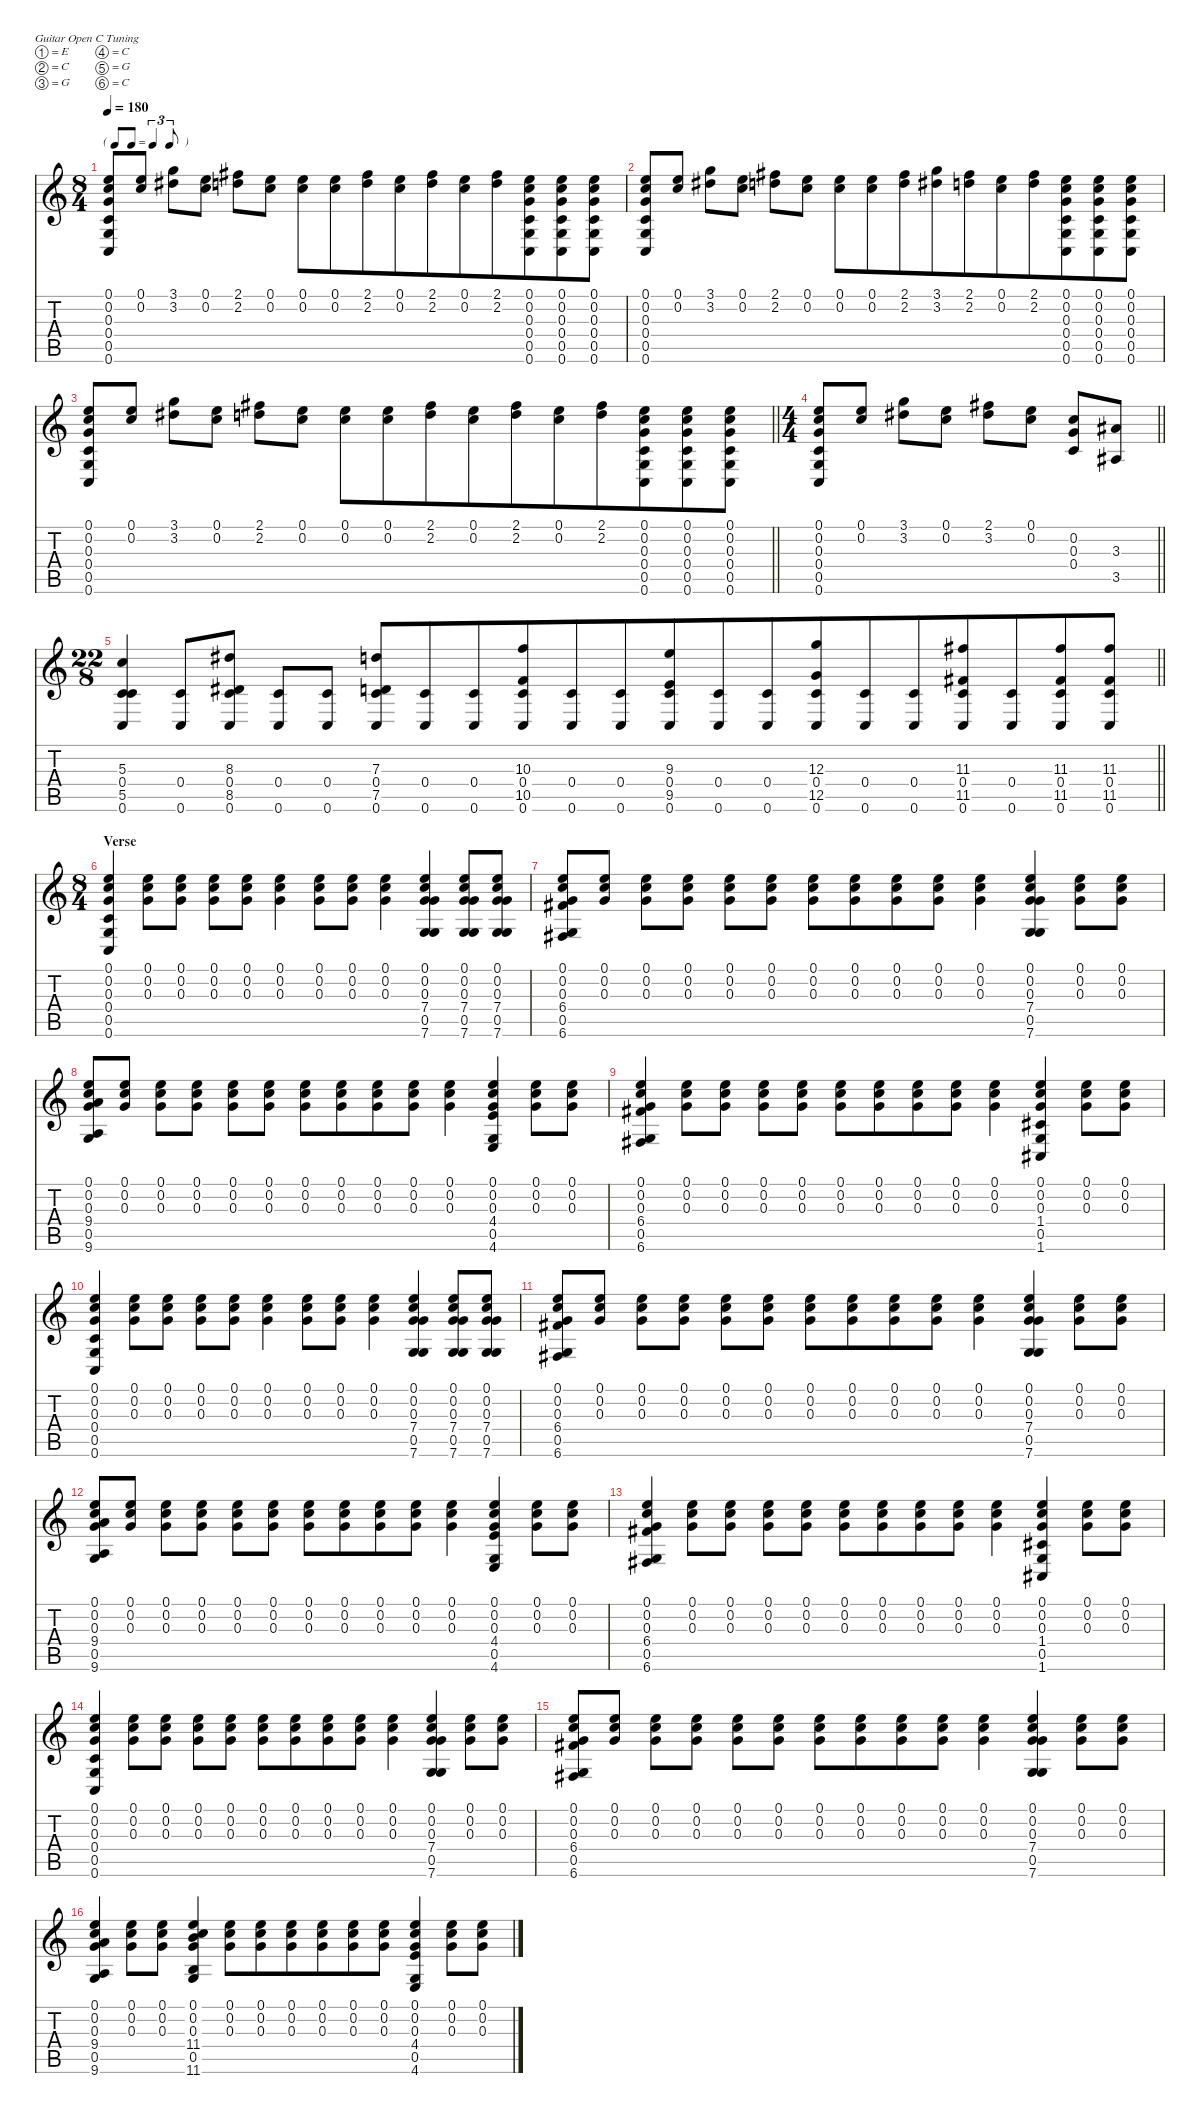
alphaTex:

\defaultSystemsLayout 4
\hideDynamics
\bracketExtendMode nobrackets
\singleTrackTrackNamePolicy hidden
\multiTrackTrackNamePolicy hidden
\firstSystemTrackNameMode fullname
\firstSystemTrackNameOrientation horizontal
\otherSystemsTrackNameOrientation horizontal
\track ("Guitar" "s.guit.") {instrument acousticguitarsteel}
\staff {score tabs}
\tuning (E4 C4 G3 C3 G2 C2)
\ts (8 4)
\beaming (8 2 2 2 10)
\tf triplet8th
\tempo 180
\clef g2
\ks c
(0.1 0.2 0.3 0.4 0.5 0.6).8{dy f beam Up} (0.1 0.2).8{beam Up} (3.1 3.2{acc #}).8{beam Down} (0.1 0.2).8{beam Down} (2.1{acc #} 2.2).8{beam Down} (0.1 0.2).8{beam Down} (0.1 0.2).8{beam Down} (0.1 0.2).8{beam Down} (2.1{acc #} 2.2).8{beam Down} (0.1 0.2).8{beam Down} (2.1{acc #} 2.2).8{beam Down} (0.1 0.2).8{beam Down} (2.1{acc #} 2.2).8{beam Down} (0.1 0.2 0.3 0.4 0.5 0.6).8{beam Down} (0.1 0.2 0.3 0.4 0.5 0.6).8{beam Down} (0.1 0.2 0.3 0.4 0.5 0.6).8{beam Down} |
(0.1 0.2 0.3 0.4 0.5 0.6).8{beam Up} (0.1 0.2).8{beam Up} (3.1 3.2{acc #}).8{beam Down} (0.1 0.2).8{beam Down} (2.1{acc #} 2.2).8{beam Down} (0.1 0.2).8{beam Down} (0.1 0.2).8{beam Down} (0.1 0.2).8{beam Down} (2.1{acc #} 2.2).8{beam Down} (3.1 3.2{acc #}).8{beam Down} (2.1{acc #} 2.2).8{beam Down} (0.1 0.2).8{beam Down} (2.1{acc #} 2.2).8{beam Down} (0.1 0.2 0.3 0.4 0.5 0.6).8{beam Down} (0.1 0.2 0.3 0.4 0.5 0.6).8{beam Down} (0.1 0.2 0.3 0.4 0.5 0.6).8{beam Down} |
\barLineRight lightlight
(0.1 0.2 0.3 0.4 0.5 0.6).8{beam Up} (0.1 0.2).8{beam Up} (3.1 3.2{acc #}).8{beam Down} (0.1 0.2).8{beam Down} (2.1{acc #} 2.2).8{beam Down} (0.1 0.2).8{beam Down} (0.1 0.2).8{beam Down} (0.1 0.2).8{beam Down} (2.1{acc #} 2.2).8{beam Down} (0.1 0.2).8{beam Down} (2.1{acc #} 2.2).8{beam Down} (0.1 0.2).8{beam Down} (2.1{acc #} 2.2).8{beam Down} (0.1 0.2 0.3 0.4 0.5 0.6).8{beam Down} (0.1 0.2 0.3 0.4 0.5 0.6).8{beam Down} (0.1 0.2 0.3 0.4 0.5 0.6).8{beam Down} |
\ts (4 4)
\beaming (8 2 2 2 2)
\barLineRight lightlight
(0.1 0.2 0.3 0.4 0.5 0.6).8{beam Up} (0.1 0.2).8{beam Up} (3.1 3.2{acc #}).8{beam Down} (0.1 0.2).8{beam Down} (2.1{acc #} 3.2{acc #}).8{beam Down} (0.1 0.2).8{beam Down} (0.2 0.3 0.4).8{beam Up} (3.3{acc #} 3.5{acc #}).8{beam Up} |
\ts (22 8)
\beaming (8 2 2 2 16)
\barLineRight lightlight
(5.3 0.4 5.5 0.6).4{beam Up} (0.4 0.6).8{beam Up} (8.3{acc #} 0.4 8.5{acc #} 0.6).8{beam Up} (0.4 0.6).8{beam Up} (0.4 0.6).8{beam Up} (7.3 0.4 7.5 0.6).8{beam Up} (0.4 0.6).8{beam Up} (0.4 0.6).8{beam Up} (10.3 0.4 10.5 0.6).8{beam Up} (0.4 0.6).8{beam Up} (0.4 0.6).8{beam Up} (9.3 0.4 9.5 0.6).8{beam Up} (0.4 0.6).8{beam Up} (0.4 0.6).8{beam Up} (12.3 0.4 12.5 0.6).8{beam Up} (0.4 0.6).8{beam Up} (0.4 0.6).8{beam Up} (11.3{acc #} 0.4 11.5{acc #} 0.6).8{beam Up} (0.4 0.6).8{beam Up} (11.3{acc #} 0.4 11.5{acc #} 0.6).8{beam Up} (11.3{acc #} 0.4 11.5{acc #} 0.6).8{beam Up} |
\ts (8 4)
\beaming (8 2 2 2 10)
\section ("" "Verse")
(0.1 0.2 0.3 0.4 0.5 0.6).4{beam Up} (0.1 0.2 0.3).8{beam Down} (0.1 0.2 0.3).8{beam Down} (0.1 0.2 0.3).8{beam Down} (0.1 0.2 0.3).8{beam Down} (0.1 0.2 0.3).4{beam Down} (0.1 0.2 0.3).8{beam Down} (0.1 0.2 0.3).8{beam Down} (0.1 0.2 0.3).4{beam Down} (0.1 0.2 0.3 7.4 0.5 7.6).4{beam Up} (0.1 0.2 0.3 7.4 0.5 7.6).8{beam Up} (0.1 0.2 0.3 7.4 0.5 7.6).8{beam Up} |
(0.1 0.2 0.3 6.4{acc #} 0.5 6.6{acc #}).8{beam Up} (0.1 0.2 0.3).8{beam Up} (0.1 0.2 0.3).8{beam Down} (0.1 0.2 0.3).8{beam Down} (0.1 0.2 0.3).8{beam Down} (0.1 0.2 0.3).8{beam Down} (0.1 0.2 0.3).8{beam Down} (0.1 0.2 0.3).8{beam Down} (0.1 0.2 0.3).8{beam Down} (0.1 0.2 0.3).8{beam Down} (0.1 0.2 0.3).4{beam Down} (0.1 0.2 0.3 7.4 0.5 7.6).4{beam Up} (0.1 0.2 0.3).8{beam Down} (0.1 0.2 0.3).8{beam Down} |
(0.1 0.2 0.3 9.4 0.5 9.6).8{beam Up} (0.1 0.2 0.3).8{beam Up} (0.1 0.2 0.3).8{beam Down} (0.1 0.2 0.3).8{beam Down} (0.1 0.2 0.3).8{beam Down} (0.1 0.2 0.3).8{beam Down} (0.1 0.2 0.3).8{beam Down} (0.1 0.2 0.3).8{beam Down} (0.1 0.2 0.3).8{beam Down} (0.1 0.2 0.3).8{beam Down} (0.1 0.2 0.3).4{beam Down} (0.1 0.2 0.3 4.4 0.5 4.6).4{beam Up} (0.1 0.2 0.3).8{beam Down} (0.1 0.2 0.3).8{beam Down} |
(0.1 0.2 0.3 6.4{acc #} 0.5 6.6{acc #}).4{beam Up} (0.1 0.2 0.3).8{beam Down} (0.1 0.2 0.3).8{beam Down} (0.1 0.2 0.3).8{beam Down} (0.1 0.2 0.3).8{beam Down} (0.1 0.2 0.3).8{beam Down} (0.1 0.2 0.3).8{beam Down} (0.1 0.2 0.3).8{beam Down} (0.1 0.2 0.3).8{beam Down} (0.1 0.2 0.3).4{beam Down} (0.1 0.2 0.3 1.4{acc #} 0.5 1.6{acc #}).4{beam Up} (0.1 0.2 0.3).8{beam Down} (0.1 0.2 0.3).8{beam Down} |
(0.1 0.2 0.3 0.4 0.5 0.6).4{beam Up} (0.1 0.2 0.3).8{beam Down} (0.1 0.2 0.3).8{beam Down} (0.1 0.2 0.3).8{beam Down} (0.1 0.2 0.3).8{beam Down} (0.1 0.2 0.3).4{beam Down} (0.1 0.2 0.3).8{beam Down} (0.1 0.2 0.3).8{beam Down} (0.1 0.2 0.3).4{beam Down} (0.1 0.2 0.3 7.4 0.5 7.6).4{beam Up} (0.1 0.2 0.3 7.4 0.5 7.6).8{beam Up} (0.1 0.2 0.3 7.4 0.5 7.6).8{beam Up} |
(0.1 0.2 0.3 6.4{acc #} 0.5 6.6{acc #}).8{beam Up} (0.1 0.2 0.3).8{beam Up} (0.1 0.2 0.3).8{beam Down} (0.1 0.2 0.3).8{beam Down} (0.1 0.2 0.3).8{beam Down} (0.1 0.2 0.3).8{beam Down} (0.1 0.2 0.3).8{beam Down} (0.1 0.2 0.3).8{beam Down} (0.1 0.2 0.3).8{beam Down} (0.1 0.2 0.3).8{beam Down} (0.1 0.2 0.3).4{beam Down} (0.1 0.2 0.3 7.4 0.5 7.6).4{beam Up} (0.1 0.2 0.3).8{beam Down} (0.1 0.2 0.3).8{beam Down} |
(0.1 0.2 0.3 9.4 0.5 9.6).8{beam Up} (0.1 0.2 0.3).8{beam Up} (0.1 0.2 0.3).8{beam Down} (0.1 0.2 0.3).8{beam Down} (0.1 0.2 0.3).8{beam Down} (0.1 0.2 0.3).8{beam Down} (0.1 0.2 0.3).8{beam Down} (0.1 0.2 0.3).8{beam Down} (0.1 0.2 0.3).8{beam Down} (0.1 0.2 0.3).8{beam Down} (0.1 0.2 0.3).4{beam Down} (0.1 0.2 0.3 4.4 0.5 4.6).4{beam Up} (0.1 0.2 0.3).8{beam Down} (0.1 0.2 0.3).8{beam Down} |
(0.1 0.2 0.3 6.4{acc #} 0.5 6.6{acc #}).4{beam Up} (0.1 0.2 0.3).8{beam Down} (0.1 0.2 0.3).8{beam Down} (0.1 0.2 0.3).8{beam Down} (0.1 0.2 0.3).8{beam Down} (0.1 0.2 0.3).8{beam Down} (0.1 0.2 0.3).8{beam Down} (0.1 0.2 0.3).8{beam Down} (0.1 0.2 0.3).8{beam Down} (0.1 0.2 0.3).4{beam Down} (0.1 0.2 0.3 1.4{acc #} 0.5 1.6{acc #}).4{beam Up} (0.1 0.2 0.3).8{beam Down} (0.1 0.2 0.3).8{beam Down} |
(0.1 0.2 0.3 0.4 0.5 0.6).4{beam Up} (0.1 0.2 0.3).8{beam Down} (0.1 0.2 0.3).8{beam Down} (0.1 0.2 0.3).8{beam Down} (0.1 0.2 0.3).8{beam Down} (0.1 0.2 0.3).8{beam Down} (0.1 0.2 0.3).8{beam Down} (0.1 0.2 0.3).8{beam Down} (0.1 0.2 0.3).8{beam Down} (0.1 0.2 0.3).4{beam Down} (0.1 0.2 0.3 7.4 0.5 7.6).4{beam Up} (0.1 0.2 0.3).8{beam Down} (0.1 0.2 0.3).8{beam Down} |
(0.1 0.2 0.3 6.4{acc #} 0.5 6.6{acc #}).8{beam Up} (0.1 0.2 0.3).8{beam Up} (0.1 0.2 0.3).8{beam Down} (0.1 0.2 0.3).8{beam Down} (0.1 0.2 0.3).8{beam Down} (0.1 0.2 0.3).8{beam Down} (0.1 0.2 0.3).8{beam Down} (0.1 0.2 0.3).8{beam Down} (0.1 0.2 0.3).8{beam Down} (0.1 0.2 0.3).8{beam Down} (0.1 0.2 0.3).4{beam Down} (0.1 0.2 0.3 7.4 0.5 7.6).4{beam Up} (0.1 0.2 0.3).8{beam Down} (0.1 0.2 0.3).8{beam Down} |
(0.1 0.2 0.3 9.4 0.5 9.6).4{beam Up} (0.1 0.2 0.3).8{beam Down} (0.1 0.2 0.3).8{beam Down} (0.1 0.2 0.3 11.4 0.5 11.6).4{beam Up} (0.1 0.2 0.3).8{beam Down} (0.1 0.2 0.3).8{beam Down} (0.1 0.2 0.3).8{beam Down} (0.1 0.2 0.3).8{beam Down} (0.1 0.2 0.3).8{beam Down} (0.1 0.2 0.3).8{beam Down} (0.1 0.2 0.3 4.4 0.5 4.6).4{beam Up} (0.1 0.2 0.3).8{beam Down} (0.1 0.2 0.3).8{beam Down}
